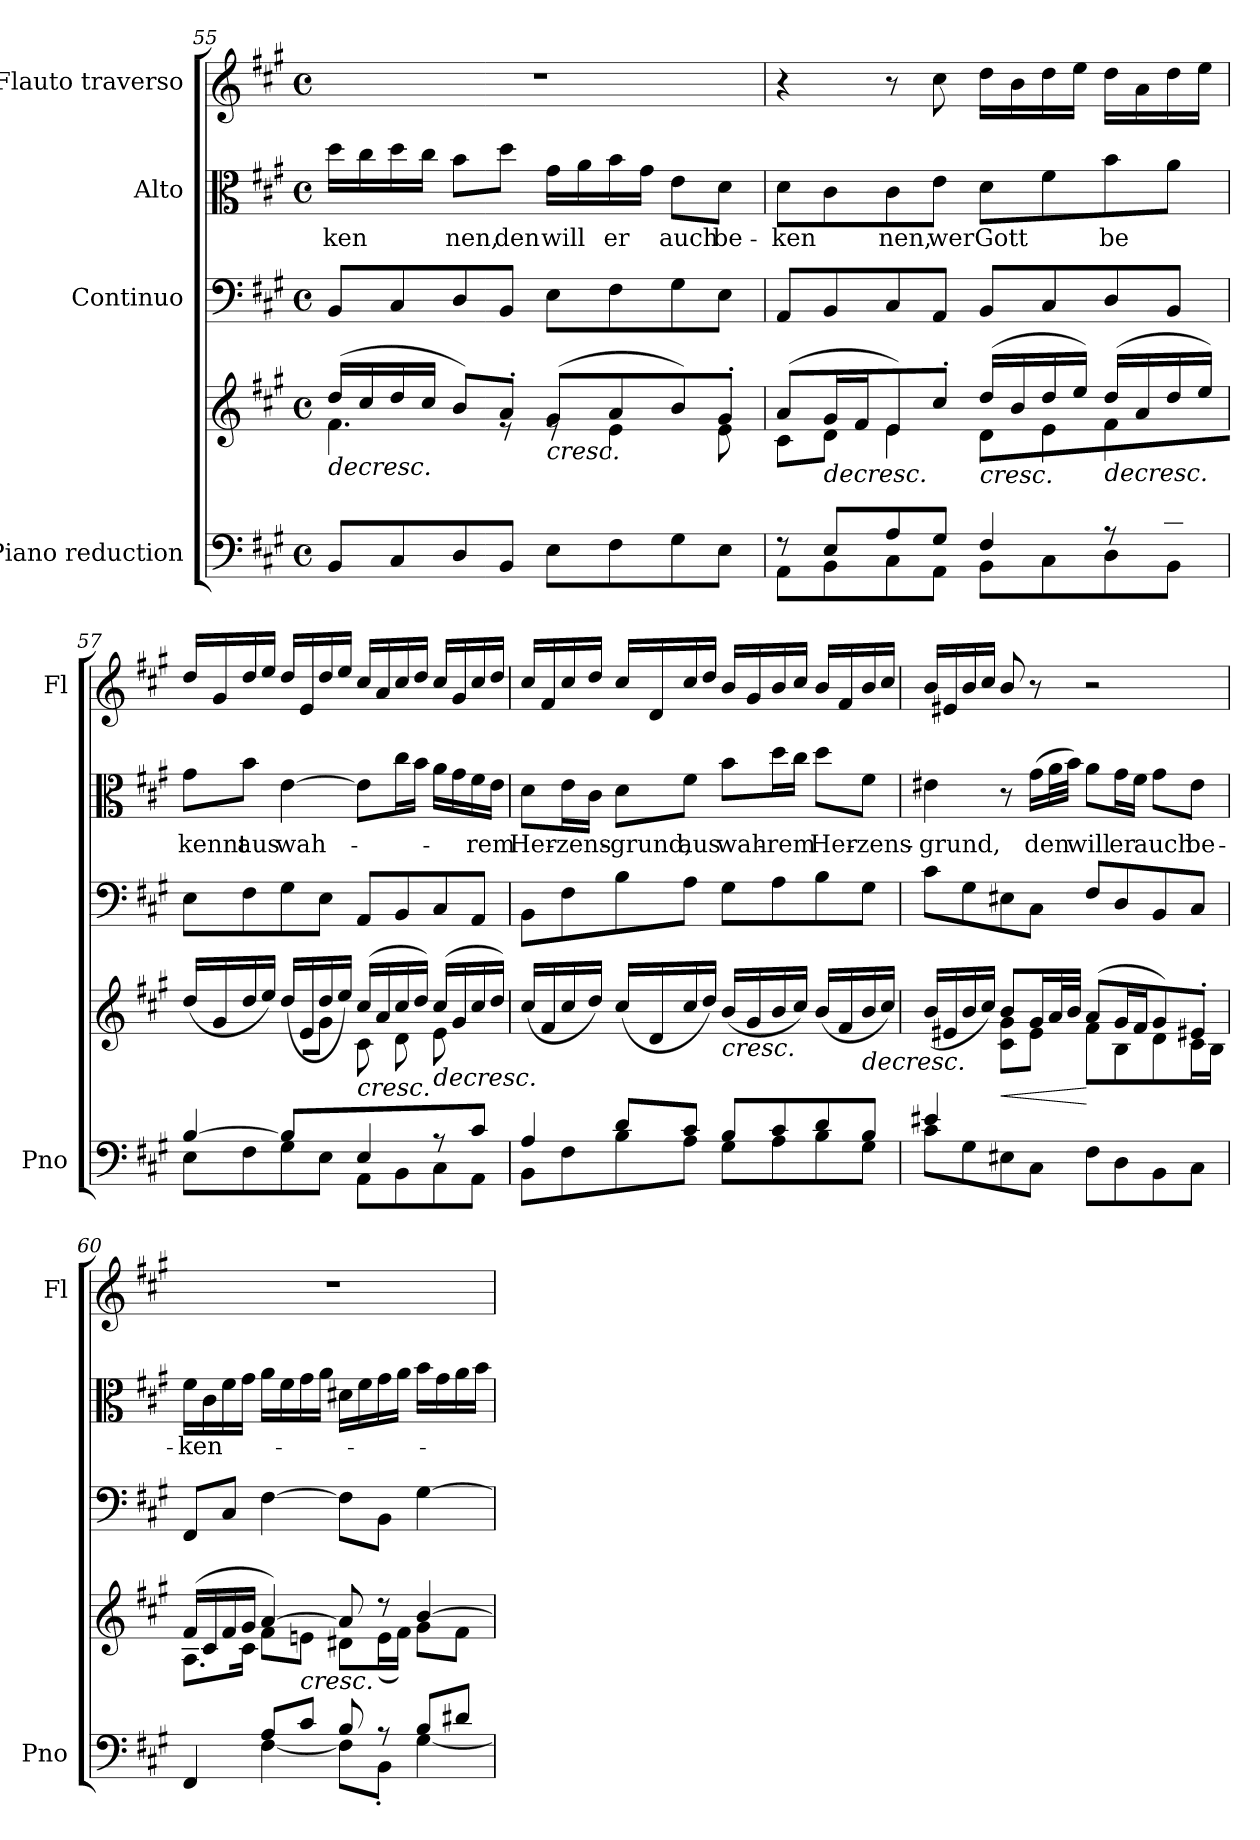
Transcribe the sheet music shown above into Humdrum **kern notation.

**kern	**kern	**dynam	**kern	**kern	**text	**kern
*part4	*part4	*part4	*part3	*part2	*part2	*part1
*staff5	*staff4	*staff4/5	*staff3	*staff2	*staff2	*staff1
*I"Piano reduction	*	*	*I"Continuo	*I"Alto	*	*I"Flauto traverso
*I'Pno	*	*	*	*	*	*I'Fl
!!LO:LB:g=z
*clefF4	*clefG2	*	*clefF4	*clefC3	*	*clefG2
*k[f#c#g#]	*k[f#c#g#]	*	*k[f#c#g#]	*k[f#c#g#]	*	*k[f#c#g#]
*M4/4	*M4/4	*	*M4/4	*M4/4	*	*M4/4
*met(c)	*met(c)	*	*met(c)	*met(c)	*	*met(c)
=55	=55	=55	=55	=55	=55	=55
!	!	!LO:HP:b	!	!	!LO:LY:b	!
*	*^	*	*	*	*	*
8BB/L	(>16dd/LL	4.f#\	>	8BB/L	16dd\LL	ken	1r
.	16cc#/	.	.	.	16cc#\	.	.
8C#/	16dd/	.	.	8C#/	16dd\	.	.
.	16cc#/JJ	.	.	.	16cc#\JJ	.	.
!	!	!	!	!	!	!LO:LY:b	!
8D/	8b/L)	.	.	8D/	8b\L	nen,	.
!	!	!	!	!	!	!LO:LY:b	!
8BB/J	8a'/J	8re	.	8BB/J	8dd\J	den	.
!	!	!	!LO:HP:b	!	!	!LO:LY:b	!
8E\L	(>8g#/L	8re	<	8E\L	16g#\LL	will	.
.	.	.	.	.	16a\	.	.
!	!	!	!	!	!	!LO:LY:b	!
8F#\	8a/	4e\	]	8F#\	16b\	er	.
.	.	.	.	.	16g#\JJ	.	.
!	!	!	!	!	!	!LO:LY:b	!
8G#\	8b/)	.	.	8G#\	8e\L	auch	.
!	!	!	!	!	!	!LO:LY:b	!
8E\J	8g#'/J	8e\	.	8E\J	8d\J	be-	.
=56	=56	=56	=56	=56	=56	=56	=56
*^	*	*	*	*	*	*	*
*	*^	*	*	*	*	*	*	*
!	!	!	!	!	!	!	!	!LO:LY:b	!
2..ryy	8r	8AA\L	(>8a/L	8c#\L	.	8AA/L	8d\L	ken	4r
!	!	!	!	!	!LO:HP:b	!	!	!	!
.	8E/L	8BB\	16g#/L	8d\J	>	8BB/	8c#\	.	.
.	.	.	16f#/J	.	.	.	.	.	.
!	!	!	!	!	!	!	!	!LO:LY:b	!
.	8A/	8C#\	8e/)	4e\	.	8C#/	8c#\	nen,	8r
!	!	!	!	!	!	!	!	!LO:LY:b	!
.	8G#/J	8AA\J	8cc#'/J	.	[	8AA/J	8e\J	wer	8cc#\
!	!	!	!	!	!LO:HP:b	!	!	!LO:LY:b	!
.	4F#/	8BB\L	(>16dd/LL	8d\L	<	8BB/L	8d\L	Gott	16dd\LL
.	.	.	16b/	.	.	.	.	.	16b\
.	.	8C#\	16dd/	8e\	]	8C#/	8f#\	.	16dd\
.	.	.	16ee/JJ)	.	.	.	.	.	16ee\JJ
!	!	!	!	!	!LO:HP:b	!	!	!LO:LY:b	!
.	8rA	8D\	(>16dd/LL	8f#\	>	8D/	8b\	be	16dd\LL
.	.	.	16a/	.	.	.	.	.	16a\
8d/J	8ryy	8BB\J	16dd/	8ryy	[	8BB/J	8a\J	.	16dd\
.	.	.	16ee/JJ)	.	.	.	.	.	16ee\JJ
=57	=57	=57	=57	=57	=57	=57	=57	=57	=57
!	!	!	!	!	!	!	!	!LO:LY:b	!
[4B/	2ryy	8E\L	(>16dd/LL	4.ryy	.	8E\L	8g#\L	kennt	16dd/LL
.	.	.	16g#/	.	.	.	.	.	16g#/
!	!	!	!	!	!	!	!	!LO:LY:b	!
.	.	8F#\	16dd/	.	.	8F#\	8b\J	aus	16dd/
.	.	.	16ee/JJ)	.	.	.	.	.	16ee/JJ
!	!	!	!	!	!	!	!	!LO:LY:b	!
8B/L]	.	8G#\	(>16dd/LL	.	.	8G#\	[4e\	wah-	16dd/LL
.	.	.	16e/	.	.	.	.	.	16e/
2ryy	.	8E\J	16dd/	8g#\J	.	8E\J	.	.	16dd/
.	.	.	16ee/JJ)	.	.	.	.	.	16ee/JJ
!	!	!	!	!	!LO:HP:b	!	!	!	!
.	4E/	8AA\L	(>16cc#/LL	8c#\L	<	8AA/L	8e\L]	.	16cc#/LL
.	.	.	16a/	.	.	.	.	.	16a/
.	.	8BB\	16cc#/	8d\	]	8BB/	16cc#\L	.	16cc#/
.	.	.	16dd/JJ)	.	.	.	16b\JJ	.	16dd/JJ
!	!	!	!	!	!LO:HP:b	!	!	!	!
.	8r	8C#\	(>16cc#/LL	8e\	>	8C#/	16a\LL	.	16cc#/LL
.	.	.	16g#/	.	.	.	16g#\	.	16g#/
!	!	!	!	!	!	!	!	!LO:LY:b	!
8c#/J	8ryy	8AA\J	16cc#/	8ryy	.	8AA/J	16f#\	rem	16cc#/
.	.	.	16dd/JJ)	.	[	.	16e\JJ	.	16dd/JJ
*	*v	*v	*	*	*	*	*	*	*
*	*	*v	*v	*	*	*	*	*
!!LO:PB:g=z
=58	=58	=58	=58	=58	=58	=58	=58
!	!	!	!	!	!	!LO:LY:b	!
4A/	8BB\L	(<16cc#/LL	.	8BB\L	8d\L	Her-	16cc#/LL
.	.	16f#/	.	.	.	.	16f#/
!	!	!	!	!	!	!LO:LY:b	!
.	8F#\	16cc#/	.	8F#\	16e\L	zens-	16cc#/
.	.	16dd/JJ)	.	.	16c#\JJ	.	16dd/JJ
!	!	!	!	!	!	!LO:LY:b	!
8d/L	8B\	(<16cc#/LL	.	8B\	8d\L	grund,	16cc#/LL
.	.	16d/	.	.	.	.	16d/
!	!	!	!	!	!	!LO:LY:b	!
8c#/J	8A\J	16cc#/	.	8A\J	8f#\J	aus	16cc#/
.	.	16dd/JJ)	.	.	.	.	16dd/JJ
!	!	!	!LO:HP:b	!	!	!LO:LY:b	!
8B/L	8G#\L	(<16b/LL	<	8G#\L	8b\L	wah-	16b/LL
.	.	16g#/	.	.	.	.	16g#/
!	!	!	!	!	!	!LO:LY:b	!
8c#/	8A\	16b/	]	8A\	16dd\L	rem	16b/
.	.	16cc#/JJ)	.	.	16cc#\JJ	.	16cc#/JJ
!	!	!	!	!	!	!LO:LY:b	!
8d/	8B\	(<16b/LL	.	8B\	8dd\L	Her-	16b/LL
.	.	16f#/	.	.	.	.	16f#/
!	!	!	!LO:HP:b	!	!	!LO:LY:b	!
8B/J	8G#\J	16b/	>	8G#\J	8f#\J	zens-	16b/
.	.	16cc#/JJ)	.	.	.	.	16cc#/JJ
*v	*v	*	*	*	*	*	*
.	.	[	.	.	.	.
=59	=59	=59	=59	=59	=59	=59
*^	*^	*	*	*	*	*
!	!	!	!	!	!	!	!LO:LY:b	!
4e#X/	8c#\L	(<16b/LL	4ryy	.	8c#\L	4e#X\	grund,	16b/LL
.	.	16e#/	.	.	.	.	.	16e#X/
.	8G#\	16b/	.	.	8G#\	.	.	16b/
.	.	16cc#/JJ)	.	.	.	.	.	16cc#/JJ
!	!	!	!	!LO:HP:b	!	!	!	!
2.ryy	8E#X\	8b/L	8c#\ 8g#\L	<	8E#X\	8r	.	8b/
!	!	!	!	!	!	!	!LO:LY:b	!
.	8C#\J	16g#/L	8e#\J	]	8C#\J	(>16g#\LL	den	8r
.	.	32a/L	.	.	.	32a\L	.	.
.	.	32b/JJJ	.	.	.	32b\JJJ)	.	.
!	!	!	!	!	!	!	!LO:LY:b	!
.	8F#\L	(>8a/L	8f#\L	[	8F#/L	8a\L	will	2r
!	!	!	!	!	!	!	!LO:LY:b	!
.	8D\	16g#/L	8B\	.	8D/	16g#\L	er	.
.	.	16f#/J	.	.	.	16f#\JJ	.	.
!	!	!	!	!	!	!	!LO:LY:b	!
.	8BB\	8g#/)	8d\	.	8BB/	8g#\L	auch	.
!	!	!	!	!	!	!	!LO:LY:b	!
.	8C#\J	8e#X'/J	16c#\L	.	8C#/J	8e#\J	be-	.
.	.	.	16B\JJ	.	.	.	.	.
=60	=60	=60	=60	=60	=60	=60	=60	=60
!	!	!	!	!	!	!	!LO:LY:b	!
4FF#/	4ryy	(>16f#/LL	8.A\L	.	8FF#/L	16f#\LL	ken-	1r
.	.	16c#/	.	.	.	16c#\	.	.
.	.	16f#/	.	.	8C#/J	16f#\	.	.
.	.	16g#/JJ	16c#\Jk	.	.	16g#\JJ	.	.
8A/L	[4F#\	[4a/)	8f#\L	.	[4F#\	16a\LL	.	.
.	.	.	.	.	.	16f#\	.	.
!	!	!	!LO:TX:b:i:t=cresc.	!	!	!	!	!
8c#/J	.	.	8en\J	.	.	16g#\	.	.
.	.	.	.	.	.	16a\JJ	.	.
8B/	8F#\L]	8a/]	8d#X\L	.	8F#\L]	16d#X\LL	.	.
.	.	.	.	.	.	16f#\	.	.
8rA	8BB'\J	8r	(<16e\L	.	8BB\J	16g#\	.	.
.	.	.	16f#\JJ)	.	.	16a\JJ	.	.
8B/L	[4G#\	[4b/	8g#\L	.	[4G#\	16b\LL	.	.
.	.	.	.	.	.	16g#\	.	.
8d#X/J	.	.	8f#\J	.	.	16a\	.	.
.	.	.	.	.	.	16b\JJ	.	.
*v	*v	*	*	*	*	*	*	*
*	*v	*v	*	*	*	*	*
=	=	=	=	=	=	=
*-	*-	*-	*-	*-	*-	*-
